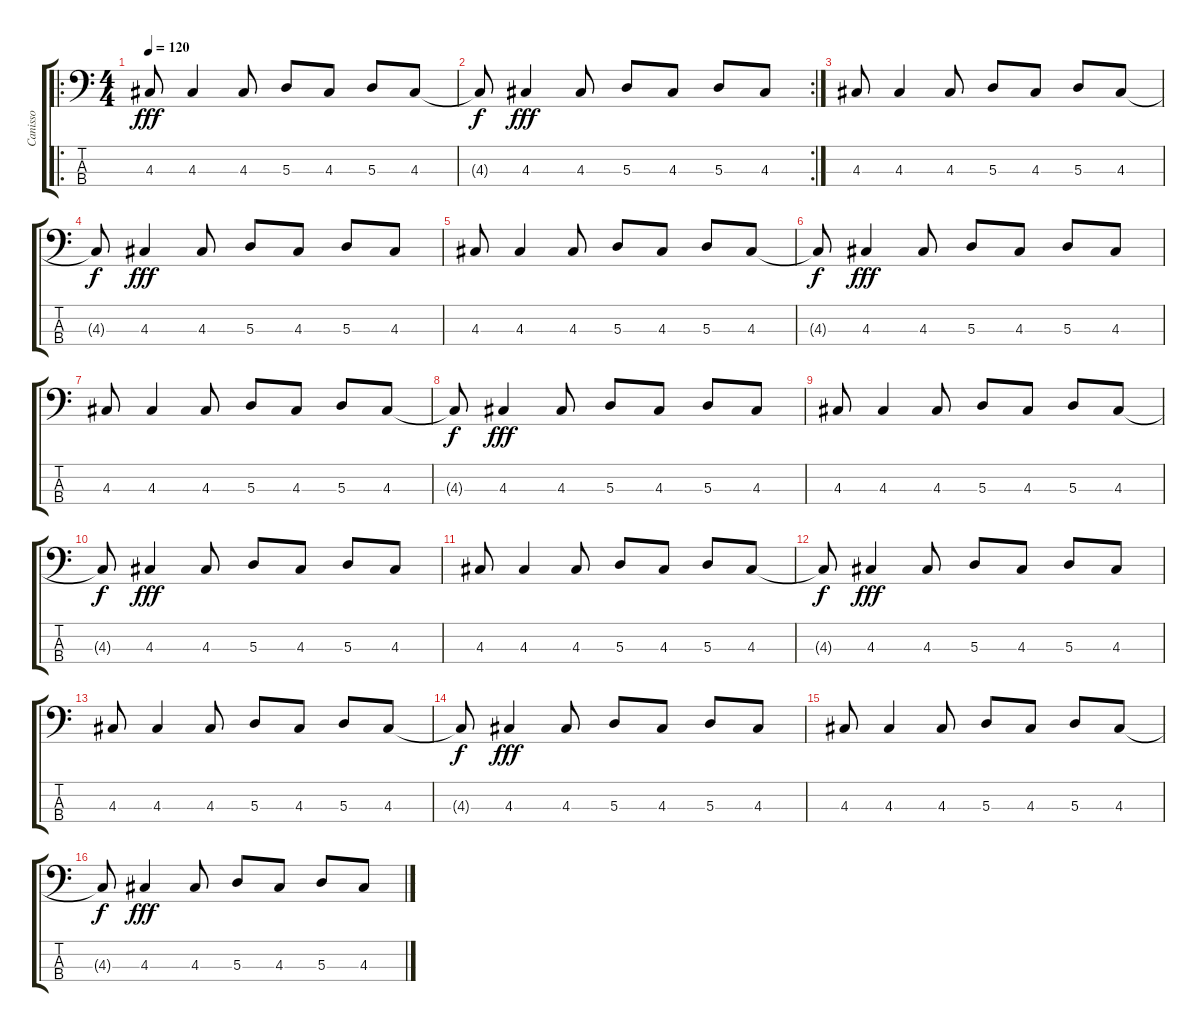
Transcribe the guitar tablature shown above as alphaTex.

\track ("Canisso" "Canisso") {instrument electricbassfinger}
\staff {score tabs}
\tuning (G2 D2 A1 E1) {hide}
\ro
\ts (4 4)
\tempo 120
\clef f4
\ks c
4.3.8{dy fff instrument electricbassfinger} 4.3.4 4.3.8 5.3.8 4.3.8 5.3.8 4.3.8 |
\rc 2
4.3{t}.8{dy f} 4.3.4{dy fff} 4.3.8 5.3.8 4.3.8 5.3.8 4.3.8 |
4.3.8 4.3.4 4.3.8 5.3.8 4.3.8 5.3.8 4.3.8 |
4.3{t}.8{dy f} 4.3.4{dy fff} 4.3.8 5.3.8 4.3.8 5.3.8 4.3.8 |
4.3.8 4.3.4 4.3.8 5.3.8 4.3.8 5.3.8 4.3.8 |
4.3{t}.8{dy f} 4.3.4{dy fff} 4.3.8 5.3.8 4.3.8 5.3.8 4.3.8 |
4.3.8 4.3.4 4.3.8 5.3.8 4.3.8 5.3.8 4.3.8 |
4.3{t}.8{dy f} 4.3.4{dy fff} 4.3.8 5.3.8 4.3.8 5.3.8 4.3.8 |
4.3.8 4.3.4 4.3.8 5.3.8 4.3.8 5.3.8 4.3.8 |
4.3{t}.8{dy f} 4.3.4{dy fff} 4.3.8 5.3.8 4.3.8 5.3.8 4.3.8 |
4.3.8 4.3.4 4.3.8 5.3.8 4.3.8 5.3.8 4.3.8 |
4.3{t}.8{dy f} 4.3.4{dy fff} 4.3.8 5.3.8 4.3.8 5.3.8 4.3.8 |
4.3.8 4.3.4 4.3.8 5.3.8 4.3.8 5.3.8 4.3.8 |
4.3{t}.8{dy f} 4.3.4{dy fff} 4.3.8 5.3.8 4.3.8 5.3.8 4.3.8 |
4.3.8 4.3.4 4.3.8 5.3.8 4.3.8 5.3.8 4.3.8 |
4.3{t}.8{dy f} 4.3.4{dy fff} 4.3.8 5.3.8 4.3.8 5.3.8 4.3.8
